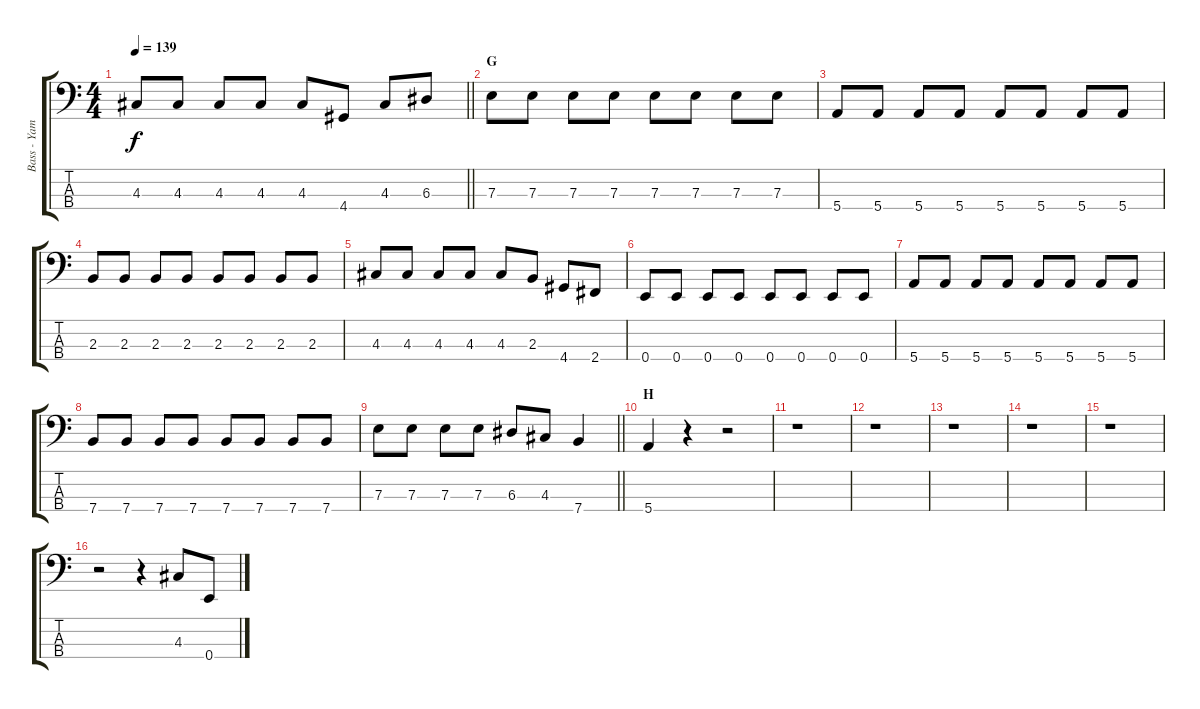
\track ("Bass - Yamada" "Bass - Yam") {instrument electricbasspick}
\staff {score tabs}
\tuning (G2 D2 A1 E1) {hide}
\ts (4 4)
\tempo 139
\clef f4
\barLineRight lightlight
\ks c
4.3.8{dy f} 4.3.8 4.3.8 4.3.8 4.3.8 4.4.8 4.3.8 6.3.8 |
\section ("" "G")
7.3.8 7.3.8 7.3.8 7.3.8 7.3.8 7.3.8 7.3.8 7.3.8 |
5.4.8 5.4.8 5.4.8 5.4.8 5.4.8 5.4.8 5.4.8 5.4.8 |
2.3.8 2.3.8 2.3.8 2.3.8 2.3.8 2.3.8 2.3.8 2.3.8 |
4.3.8 4.3.8 4.3.8 4.3.8 4.3.8 2.3.8 4.4.8 2.4.8 |
0.4.8 0.4.8 0.4.8 0.4.8 0.4.8 0.4.8 0.4.8 0.4.8 |
5.4.8 5.4.8 5.4.8 5.4.8 5.4.8 5.4.8 5.4.8 5.4.8 |
7.4.8 7.4.8 7.4.8 7.4.8 7.4.8 7.4.8 7.4.8 7.4.8 |
\barLineRight lightlight
7.3.8 7.3.8 7.3.8 7.3.8 6.3.8 4.3.8 7.4.4 |
\section ("" "H")
5.4.4 r.4 r.2 |
r.1 |
r.1 |
r.1 |
r.1 |
r.1 |
r.2 r.4 4.3.8 0.4.8
